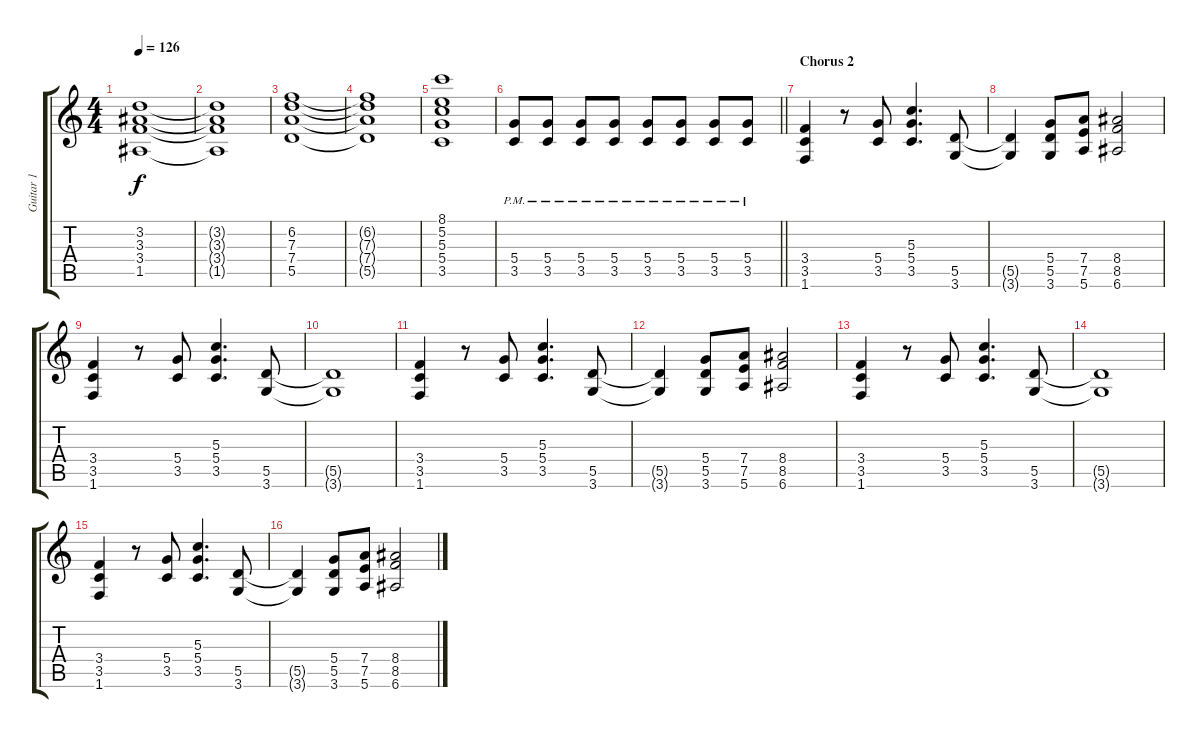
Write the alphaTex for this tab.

\track ("Guitar 1" "Guitar 1") {instrument overdrivenguitar}
\staff {score tabs}
\tuning (E4 B3 G3 D3 A2 E2) {hide}
\ts (4 4)
\tempo 126
\clef g2
\ks c
(3.2 3.3 3.4 1.5).1{dy f} |
(3.2{t} 3.3{t} 3.4{t} 1.5{t}).1 |
(6.2 7.3 7.4 5.5).1 |
(6.2{t} 7.3{t} 7.4{t} 5.5{t}).1 |
(8.1 5.2 5.3 5.4 3.5).1 |
\barLineRight lightlight
(5.4{pm} 3.5{pm}).8 (5.4{pm} 3.5{pm}).8 (5.4{pm} 3.5{pm}).8 (5.4{pm} 3.5{pm}).8 (5.4{pm} 3.5{pm}).8 (5.4{pm} 3.5{pm}).8 (5.4{pm} 3.5{pm}).8 (5.4{pm} 3.5{pm}).8 |
\section ("" "Chorus 2")
(3.4 3.5 1.6).4 r.8 (5.4 3.5).8 (5.3 5.4 3.5).4{d} (5.5 3.6).8 |
(5.5{t} 3.6{t}).4 (5.4 5.5 3.6).8 (7.4 7.5 5.6).8 (8.4 8.5 6.6).2 |
(3.4 3.5 1.6).4 r.8 (5.4 3.5).8 (5.3 5.4 3.5).4{d} (5.5 3.6).8 |
(5.5{t} 3.6{t}).1 |
(3.4 3.5 1.6).4 r.8 (5.4 3.5).8 (5.3 5.4 3.5).4{d} (5.5 3.6).8 |
(5.5{t} 3.6{t}).4 (5.4 5.5 3.6).8 (7.4 7.5 5.6).8 (8.4 8.5 6.6).2 |
(3.4 3.5 1.6).4 r.8 (5.4 3.5).8 (5.3 5.4 3.5).4{d} (5.5 3.6).8 |
(5.5{t} 3.6{t}).1 |
(3.4 3.5 1.6).4 r.8 (5.4 3.5).8 (5.3 5.4 3.5).4{d} (5.5 3.6).8 |
(5.5{t} 3.6{t}).4 (5.4 5.5 3.6).8 (7.4 7.5 5.6).8 (8.4 8.5 6.6).2
